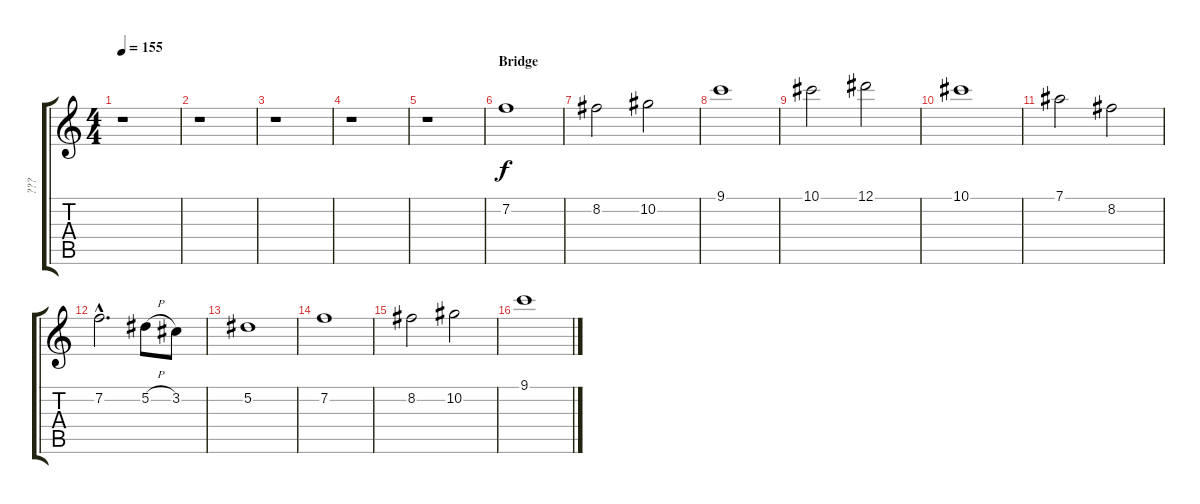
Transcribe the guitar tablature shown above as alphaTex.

\track ("???" "???") {instrument distortionguitar}
\staff {score tabs}
\tuning (Eb4 Bb3 Gb3 Db3 Ab2 Eb2) {hide}
\ts (4 4)
\tempo 155
\clef g2
\ks c
r.1{dy f} |
r.1 |
r.1 |
r.1 |
r.1 |
\section ("" "Bridge")
7.2.1{volume 13 instrument trumpet} |
8.2.2 10.2.2 |
9.1.1 |
10.1.2 12.1.2 |
10.1.1 |
7.1.2 8.2.2 |
7.2{hac}.2{d} 5.2{h}.8 3.2.8 |
5.2.1 |
7.2.1 |
8.2.2 10.2.2 |
9.1.1
